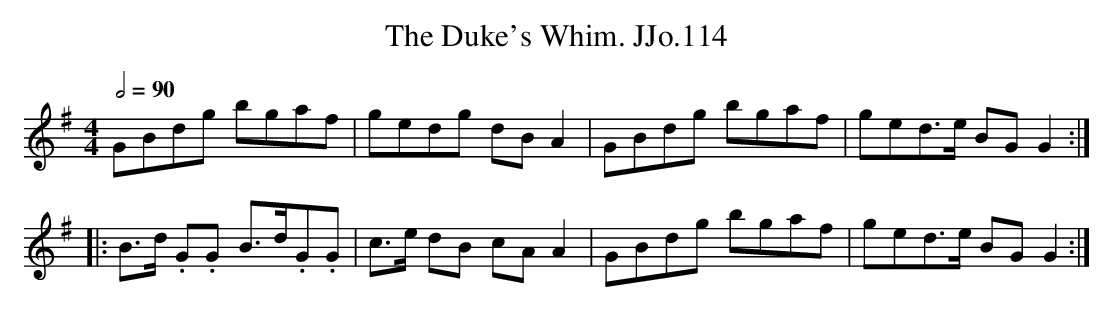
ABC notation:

X:1
T:Duke's Whim. JJo.114, The
M:4/4
L:1/8
Q:1/2=90
K:G
GBdg bgaf|gedg dBA2|GBdg bgaf|ged>e BGG2:|
|:B>d .G.G B>d.G.G|c>e dB cA A2|GBdg bgaf|ged>e BGG2:|
